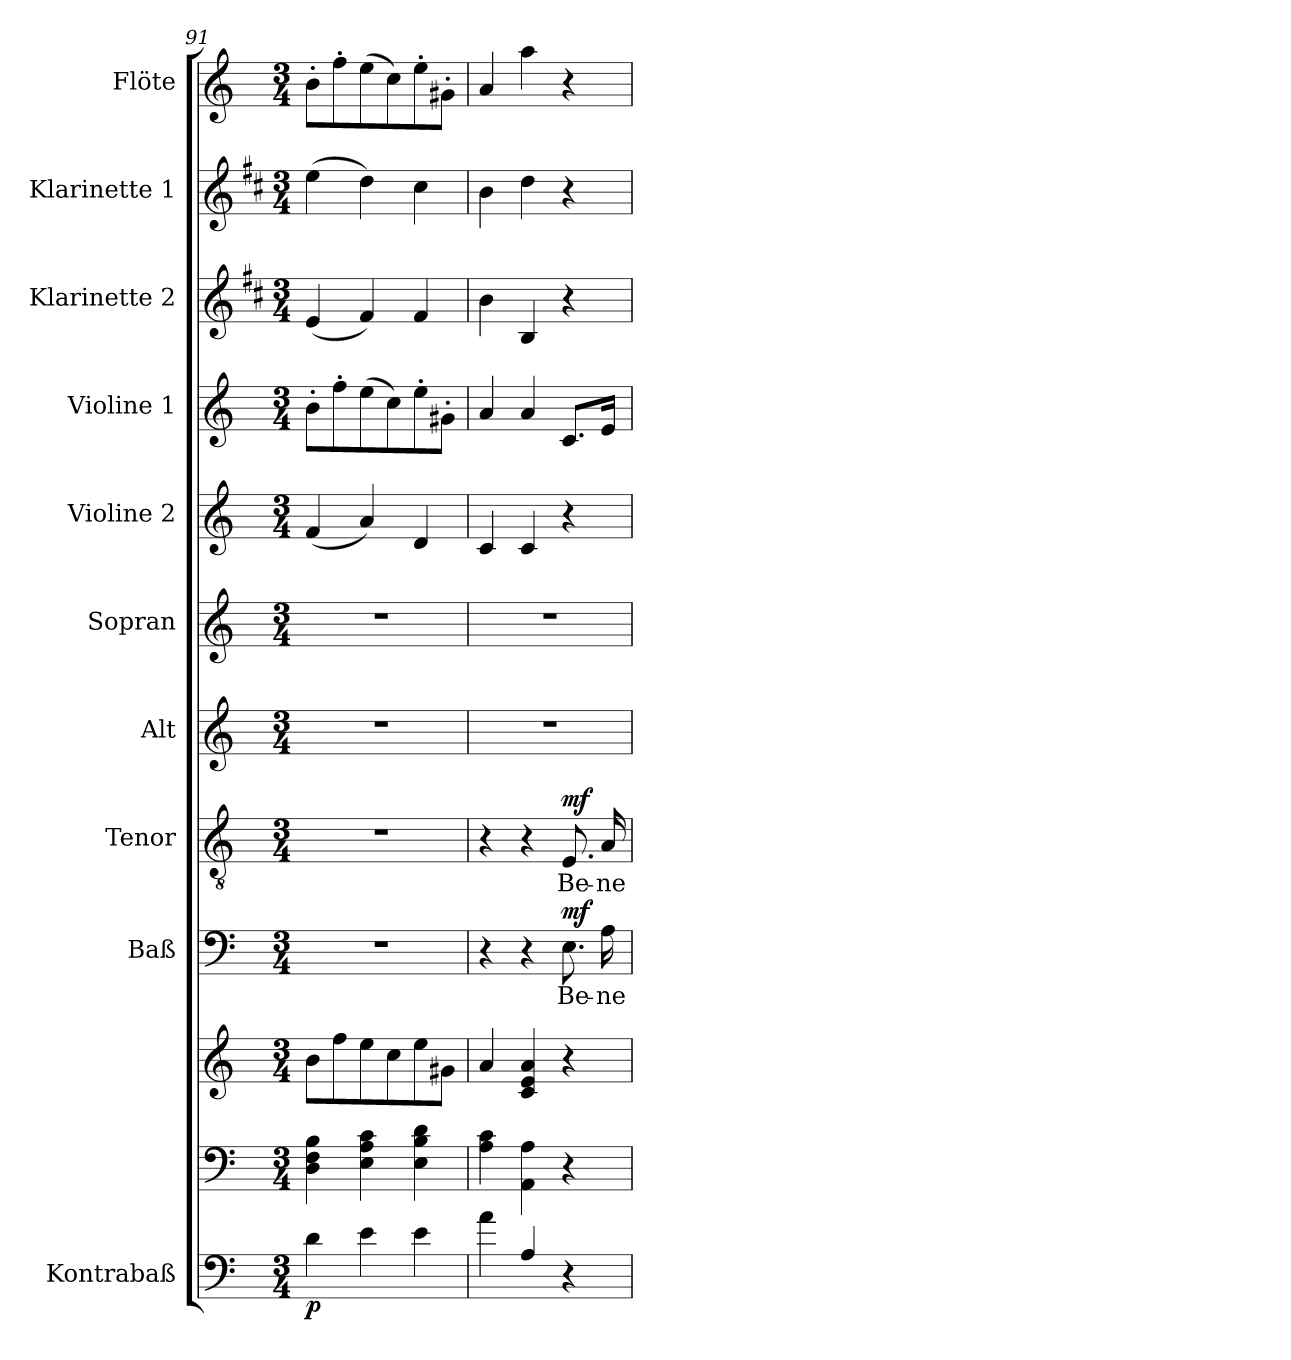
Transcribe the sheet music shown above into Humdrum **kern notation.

**kern	**dynam	**kern	**kern	**kern	**text	**dynam	**kern	**text	**dynam	**kern	**kern	**kern	**kern	**kern	**kern	**kern
*part11	*part11	*part10	*part10	*part9	*part9	*part9	*part8	*part8	*part8	*part7	*part6	*part5	*part4	*part3	*part2	*part1
*staff12	*staff12	*staff11	*staff10	*staff9	*staff9	*staff9	*staff8	*staff8	*staff8	*staff7	*staff6	*staff5	*staff4	*staff3	*staff2	*staff1
*I"Kontrabaß	*	*	*	*I"Baß	*	*	*I"Tenor	*	*	*I"Alt	*I"Sopran	*I"Violine 2	*I"Violine 1	*I"Klarinette 2	*I"Klarinette 1	*I"Flöte
*	*	*	*	*	*	*	*	*	*	*	*	*I'Vln	*I'Vln	*	*	*I'Fl
*clefF4	*	*clefF4	*clefG2	*clefF4	*	*	*clefGv2	*	*	*clefG2	*clefG2	*clefG2	*clefG2	*clefG2	*clefG2	*clefG2
*ITrd7c12	*	*	*	*	*	*	*	*	*	*	*	*	*	*ITrd1c2	*ITrd1c2	*
*k[]	*	*k[]	*k[]	*k[]	*	*	*k[]	*	*	*k[]	*k[]	*k[]	*k[]	*k[]	*k[]	*k[]
*C:	*	*C:	*C:	*C:	*	*	*C:	*	*	*C:	*C:	*C:	*C:	*C:	*C:	*C:
*M3/4	*	*M3/4	*M3/4	*M3/4	*	*	*M3/4	*	*	*M3/4	*M3/4	*M3/4	*M3/4	*M3/4	*M3/4	*M3/4
=91	=91	=91	=91	=91	=91	=91	=91	=91	=91	=91	=91	=91	=91	=91	=91	=91
!	!LO:DY:b	!	!	!	!	!	!	!	!	!	!	!	!	!	!	!
4D\	p	4D\ 4F\ 4B\	8b\L	2.r	.	.	2.r	.	.	2.r	2.r	(<4f/	8b'>\L	(<4d/	(>4dd\	8b'>\L
.	.	.	8ff\	.	.	.	.	.	.	.	.	.	8ff'>\	.	.	8ff'>\
4E\	.	4E\ 4A\ 4c\	8ee\	.	.	.	.	.	.	.	.	4a/)	(>8ee\	4e/)	4cc\)	(>8ee\
.	.	.	8cc\	.	.	.	.	.	.	.	.	.	8cc\)	.	.	8cc\)
4E\	.	4E\ 4B\ 4d\	8ee\	.	.	.	.	.	.	.	.	4d/	8ee'>\	4e/	4b\	8ee'>\
.	.	.	8g#X\J	.	.	.	.	.	.	.	.	.	8g#X'>\J	.	.	8g#X'>\J
=92	=92	=92	=92	=92	=92	=92	=92	=92	=92	=92	=92	=92	=92	=92	=92	=92
4A\	.	4A\ 4c\	4a/	4r	.	.	4r	.	.	2.r	2.r	4c/	4a/	4a\	4a\	4a/
4AA/	.	4AA\ 4A\	4c/ 4e/ 4a/	4r	.	.	4r	.	.	.	.	4c/	4a/	4A/	4cc\	4aa\
!	!	!	!	!	!LO:LY:b	!LO:DY:a	!	!LO:LY:b	!LO:DY:a	!	!	!	!	!	!	!
4r	.	4r	4r	8.E\	Be-	mf	8.E/	Be-	mf	.	.	4r	8.c/L	4r	4r	4r
!	!	!	!	!	!LO:LY:b	!	!	!LO:LY:b	!	!	!	!	!	!	!	!
.	.	.	.	16A\	-ne-	.	16A/	-ne-	.	.	.	.	16e/Jk	.	.	.
=	=	=	=	=	=	=	=	=	=	=	=	=	=	=	=	=
*-	*-	*-	*-	*-	*-	*-	*-	*-	*-	*-	*-	*-	*-	*-	*-	*-
